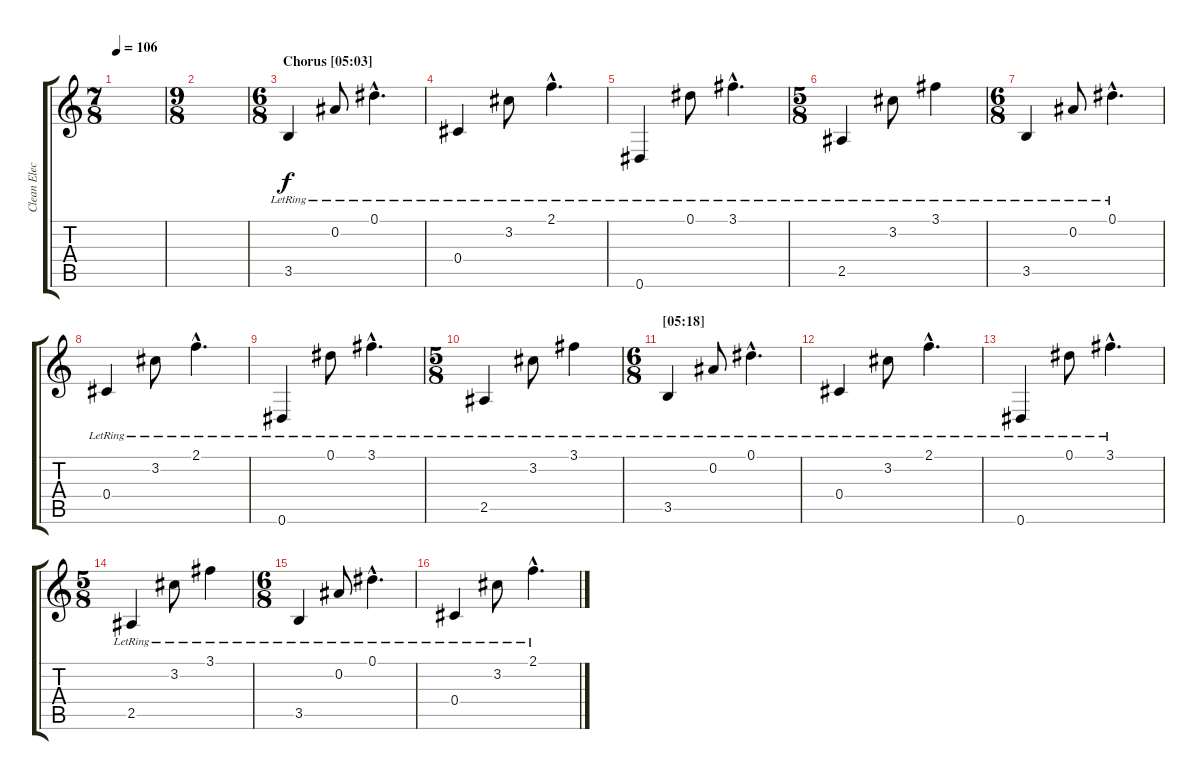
\track ("Clean Electric" "Clean Elec") {instrument acousticguitarnylon}
\staff {score tabs}
\tuning (Eb4 Bb3 Gb3 Db3 Ab2 Eb2) {hide}
\ts (7 8)
\tempo 106
\clef g2
\ks c
|
\ts (9 8)
|
\ts (6 8)
\section ("" "Chorus [05:03]")
3.5{lr}.4{dy f} 0.2{lr}.8 0.1{hac lr}.4{d} |
0.4{lr}.4 3.2{lr}.8 2.1{hac lr}.4{d} |
0.6{lr}.4 0.1{lr}.8 3.1{hac lr}.4{d} |
\ts (5 8)
2.5{lr}.4 3.2{lr}.8 3.1{lr}.4 |
\ts (6 8)
\section ("" "")
3.5{lr}.4 0.2{lr}.8 0.1{hac lr}.4{d} |
0.4{lr}.4 3.2{lr}.8 2.1{hac lr}.4{d} |
0.6{lr}.4 0.1{lr}.8 3.1{hac lr}.4{d} |
\ts (5 8)
2.5{lr}.4 3.2{lr}.8 3.1{lr}.4 |
\ts (6 8)
\section ("" "[05:18]")
3.5{lr}.4 0.2{lr}.8 0.1{hac lr}.4{d} |
0.4{lr}.4 3.2{lr}.8 2.1{hac lr}.4{d} |
0.6{lr}.4 0.1{lr}.8 3.1{hac lr}.4{d} |
\ts (5 8)
2.5{lr}.4 3.2{lr}.8 3.1{lr}.4 |
\ts (6 8)
\section ("" "")
3.5{lr}.4 0.2{lr}.8 0.1{hac lr}.4{d} |
0.4{lr}.4 3.2{lr}.8 2.1{hac lr}.4{d}
